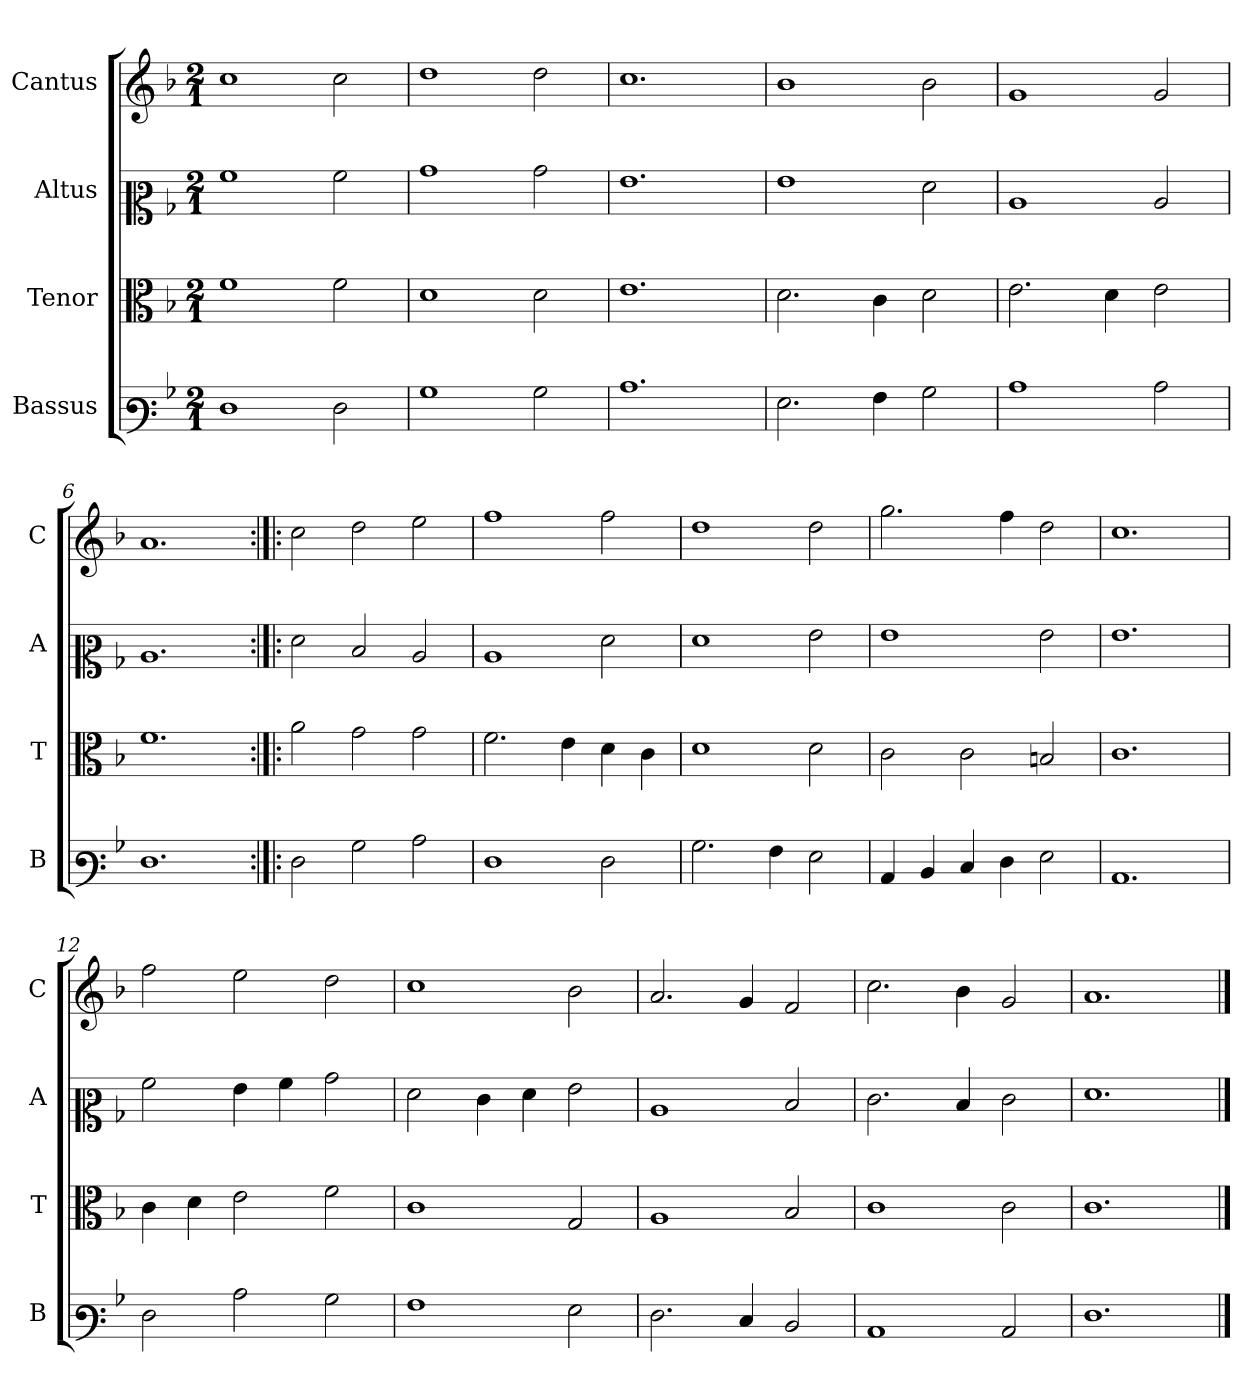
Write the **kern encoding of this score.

**kern	**kern	**kern	**kern
*part4	*part3	*part2	*part1
*staff4	*staff3	*staff2	*staff1
*I"Bassus	*I"Tenor	*I"Altus	*I"Cantus
*I'B	*I'T	*I'A	*I'C
*clefF3	*clefC3	*clefC2	*clefG2
*k[b-]	*k[b-]	*k[b-]	*k[b-]
*M2/1	*M2/1	*M2/1	*M2/1
=1	=1	=1	=1
1F	1f	1a	1cc
2F	2f	2a	2cc
=2	=2	=2	=2
1B-	1d	1b-	1dd
2B-	2d	2b-	2dd
=3	=3	=3	=3
1.c	1.e	1.g	1.cc
=4	=4	=4	=4
2.G	2.d	1g	1b-
4A	4c	.	.
2B-	2d	2f	2b-
=5	=5	=5	=5
1c	2.e	1c	1g
.	4d	.	.
2c	2e	2c	2g
=6	=6	=6	=6
1.F	1.f	1.c	1.a
=7:|!|:	=7:|!|:	=7:|!|:	=7:|!|:
2F	2a	2f	2cc
2B-	2g	2d	2dd
2c	2g	2c	2ee
=8	=8	=8	=8
1F	2.f	1c	1ff
.	4e	.	.
2F	4d	2f	2ff
.	4c	.	.
=9	=9	=9	=9
2.B-	1d	1f	1dd
4A	.	.	.
2G	2d	2g	2dd
=10	=10	=10	=10
4C	2c	1g	2.gg
4D	.	.	.
4E	2c	.	.
4F	.	.	4ff
2G	2Bn	2g	2dd
=11	=11	=11	=11
1.C	1.c	1.g	1.cc
=12	=12	=12	=12
2F	4c	2a	2ff
.	4d	.	.
2c	2e	4g	2ee
.	.	4a	.
2B-	2f	2b-	2dd
=13	=13	=13	=13
1A	1c	2f	1cc
.	.	4e	.
.	.	4f	.
2G	2G	2g	2b-
=14	=14	=14	=14
2.F	1A	1c	2.a
4E	.	.	4g
2D	2B-	2d	2f
=15	=15	=15	=15
1C	1c	2.e	2.cc
.	.	4d	4b-
2C	2c	2e	2g
=16	=16	=16	=16
1.F	1.c	1.f	1.a
==	==	==	==
*-	*-	*-	*-
